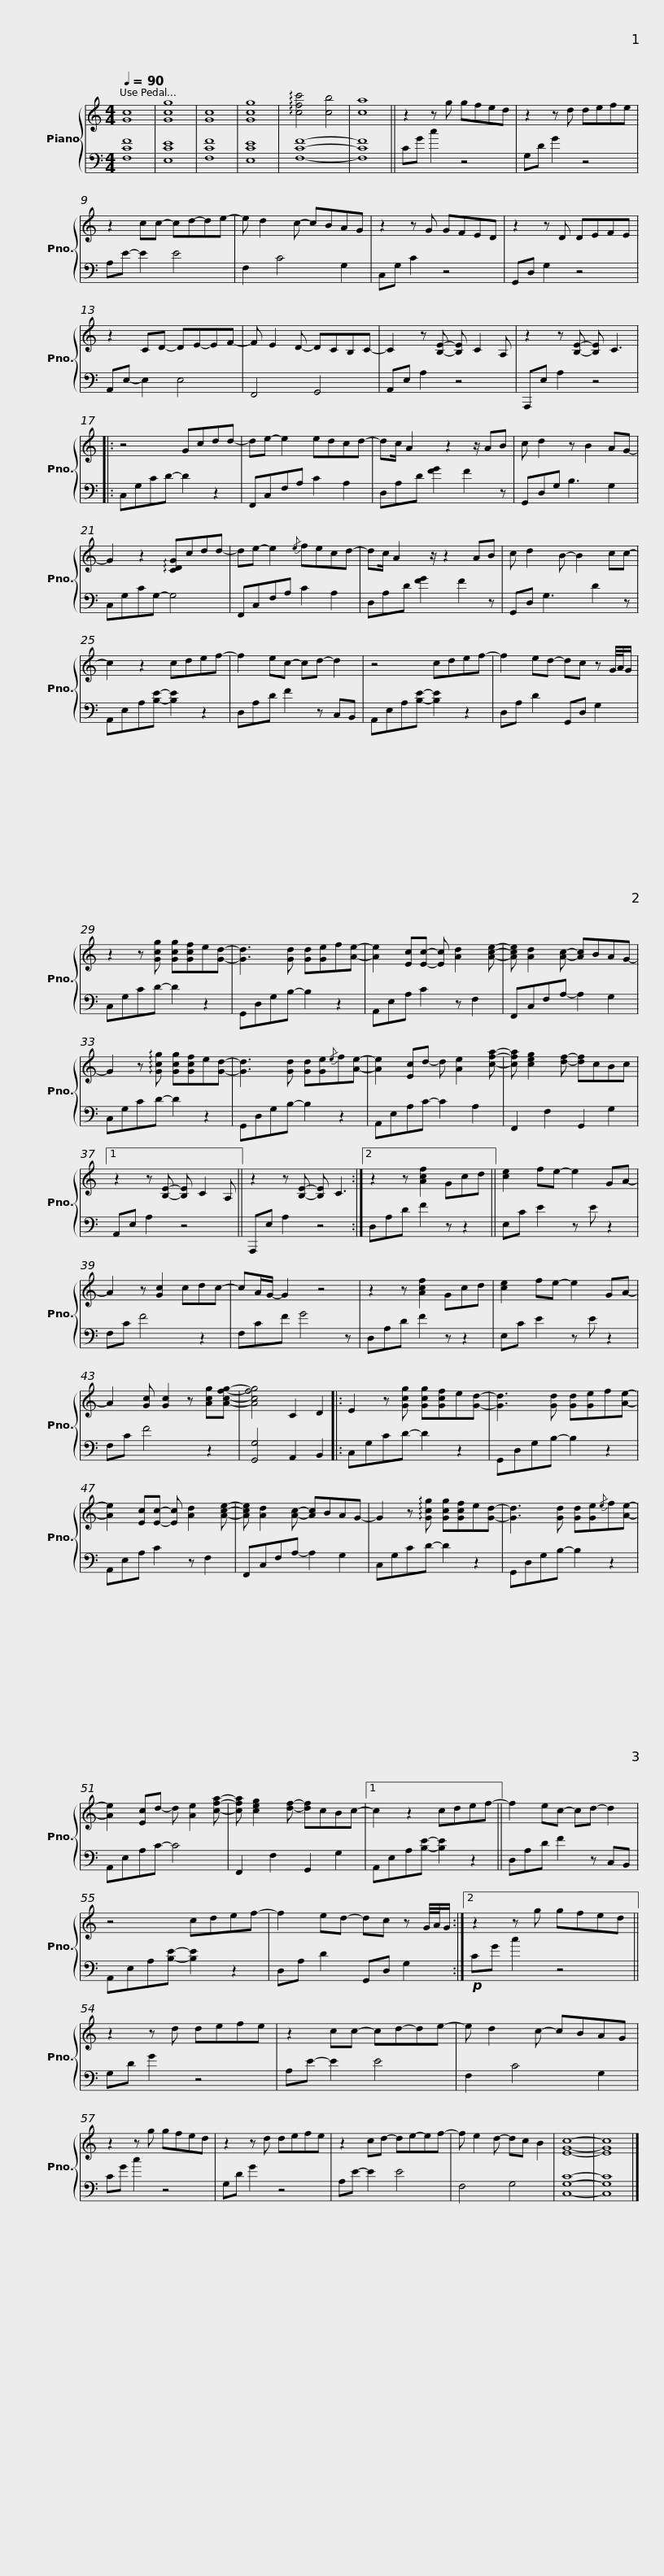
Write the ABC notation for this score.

X:1
%%score { 1 | 2 }
L:1/8
Q:1/4=90
M:4/4
I:linebreak $
K:C
V:1 treble
V:2 bass
V:1
 [Gc]8 | [Gcg]8 | [Gc]8 | [Gcg]8 |$ !arpeggio![cfc']4 [cb]4 | %5
 [ca]8 || z2 z g gfed | z2 z d defe |$ z2 cc- cd-de- | e d2 c- cBAG | %10
 z2 z G GFED | z2 z D DEFE |$ z2 CD- DE-EF- | F E2 D- DCB,C- | C2 z [B,E]- [B,E] C2 A, | %15
 z2 z [B,E]- [B,E] C3 |:$ z4 Gcdd- | de- e2 edcd- | dc/ A2 z2 z/ AB | c d2 z B2 AG- |$ %20
 G2 z2 !arpeggio![CDG]cdd- | de- e2{/e} fecd- | dc/ A2 z/ z2 AB | c d2 B- B2 cc- |$ c2 z2 cdef- | %25
 f2 ec- cd- d2 | z4 cdef- | f2 ed- dc z G/4A/4G/ |$ z2 z [Gcg] [Gcg][Gcf]e[Gd]- | [Gd]3 [Gd] [Gd][Ge]f[Ae]- | %30
 [Ae]2 [Ec][Ec]- [Ec] [Ad]2 [Ace]- | [Ace] [Ad]2 [Ac]- [Ac]BAG- |$ G2 z !arpeggio![Gcg] [Gcg][Gcf]e[Gd]- | [Gd]3 [Gd] [Gd][Ge]{/e}f[Ae]- | [Ae]2 [Ec]d- d [Ae]2 [cfa]- | %35
 [cfa] [ceg]2 [df]- [df]cBc |1$ z2 z [B,E]- [B,E] C2 A, || z2 z [B,E]- [B,E] C3 :|2 z2 z [Acf]2 Gcd || [ce]2 fe- e2 GA- |$ %40
 A2 z [Gc]2 cdc- | cA/G/- G2 z4 | z2 z [Acf]2 Gcd | [ce]2 fe- e2 GA- |$ A2 [Gc] [Gc]2 z [Acg][Acfg]- | %45
 [Acfg]4 C2 D2 |: E2 z [Gcg] [Gcg][Gcf]e[Gd]- | [Gd]3 [Gd] [Gd][Ge]f[Ae]- |$ [Ae]2 [Ec][Ec]- [Ec] [Ad]2 [Ace]- | [Ace] [Ad]2 [Ac]- [Ac]BAG- | %50
 G2 z !arpeggio![Gcg] [Gcg][Gcf]e[Gd]- | [Gd]3 [Gd] [Gd][Ge]{/e}f[Ae]- |$ [Ae]2 [Ec]d- d [Ae]2 [cfa]- | [cfa] [ceg]2 [df]- [df]cBc- |1 c2 z2 cdef- || %55
 f2 ec- cd- d2 |$ z4 cdef- | f2 ed- dc z G/4A/4G/ :|2 z2 z g gfed || z2 z d defe |$ %60
 z2 cc- cd-de- | e d2 c- cBAG | z2 z g gfed | z2 z d defe |$ z2 cd- de-ef- | %65
 f e2 d- dc B2 | [EGc]8- | [EGc]8 |] %68
V:2
 [F,CF]8 | [E,CE]8 | [F,CF]8 | [E,CE]8 |$ [F,CF]8- | %5
 [F,CF]8 || CG c2 z4 | G,D G2 z4 |$ A,E- E2 E4 | F,2 C4 G,2 | %10
 C,G, C2 z4 | G,,D, G,2 z4 |$ A,,E,- E,2 E,4 | F,,4 G,,4 | A,,E, A,2 z4 | %15
 A,,,E, A,2 z4 |:$ C,G,CD- D2 z2 | F,,C,F,A, C2 A,2 | D,A,D [FG]2 F2 z | G,,D,G, B,3 G,2 |$ %20
 C,G,CG,- G,4 | F,,C,F,A, C2 A,2 | D,A,D [FG]2 F2 z | G,,D, G,3 D2 z |$ A,,E,A,[B,E]- [B,E]2 z2 | %25
 D,A,D F2 z C,B,, | A,,E,A,[B,E]- [B,E]2 z2 | D,A, D2 G,,D, G,2 |$ C,G,CD- D2 z2 | G,,D,G,B,- B,2 z2 | %30
 A,,E,A, C2 z F,2 | F,,C,F,A,- A,2 G,2 |$ C,G,CD- D2 z2 | G,,D,G,B,- B,2 z2 | A,,E,A,C- C2 A,2 | %35
 F,,2 F,2 G,,2 G,2 |1$ A,,E, A,2 z4 || A,,,E, A,2 z4 :|2 D,A,D F2 z z2 || E,C E2 z E z2 |$ %40
 F,C F4 z2 | F,CF G4 z | D,A,D F2 z z2 | E,C E2 z E z2 |$ F,C F4 z2 | %45
 [G,,G,]4 A,,2 B,,2 |: C,G,CD- D2 z2 | G,,D,G,B,- B,2 z2 |$ A,,E,A, C2 z F,2 | F,,C,F,A,- A,2 G,2 | %50
 C,G,CD- D2 z2 | G,,D,G,B,- B,2 z2 |$ A,,E,A,C- C4 | F,,2 F,2 G,,2 G,2 |1 A,,E,A,[B,E]- [B,E]2 z2 || %55
 D,A,D F2 z C,B,, |$ A,,E,A,[B,E]- [B,E]2 z2 | D,A, D2 G,,D, G,2 :|2!p! CG c2 z4 || G,D G2 z4 |$ %60
 A,E- E2 E4 | F,2 C4 G,2 | CG c2 z4 | G,D G2 z4 |$ A,E- E2 E4 | %65
 F,4 G,4 | [C,G,C]8- | [C,G,C]8 |] %68
